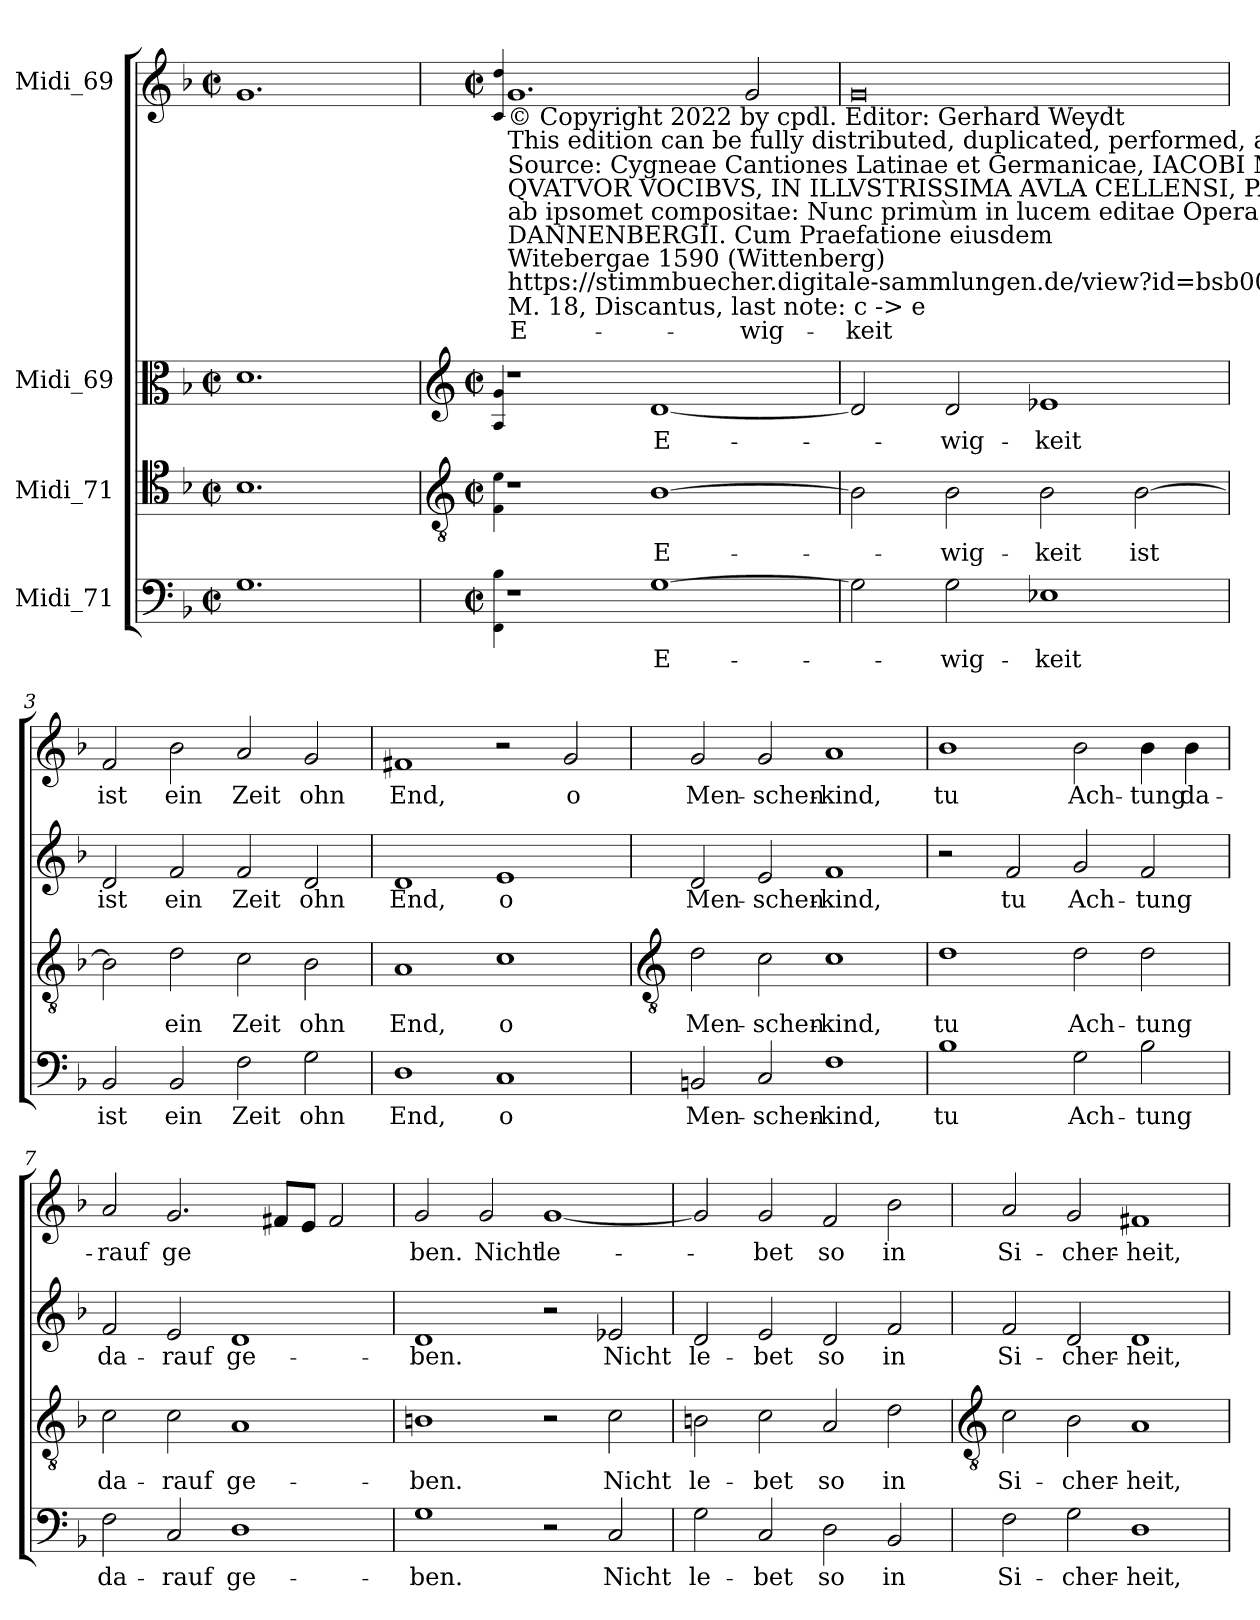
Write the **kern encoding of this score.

**kern	**text	**kern	**text	**kern	**text	**kern	**text
*part4	*part4	*part3	*part3	*part2	*part2	*part1	*part1
*staff4	*staff4	*staff3	*staff3	*staff2	*staff2	*staff1	*staff1
*I"Midi_71	*	*I"Midi_71	*	*I"Midi_69	*	*I"Midi_69	*
*clefF4	*	*clefC4	*	*clefC3	*	*clefG2	*
*k[b-]	*	*k[b-]	*	*k[b-]	*	*k[b-]	*
*F:	*	*F:	*	*F:	*	*F:	*
*M4/2	*	*M4/2	*	*M4/2	*	*M4/2	*
*met(c|)	*	*met(c|)	*	*met(c|)	*	*met(c|)	*
=	=	=	=	=	=	=	=
1.G	.	1.B-	.	1.d	.	1.g	.
!!LO:LB:g=z
=1	=1	=1	=1	=1	=1	=1	=1
*	*	*clefGv2	*	*clefG2	*	*	*
*M4/2	*	*M4/2	*	*M4/2	*	*M4/2	*
*met(c|)	*	*met(c|)	*	*met(c|)	*	*met(c|)	*
4qqFF 4qqB-	.	4qqF 4qqe	.	4qqA 4qqg	.	4qqc 4qqdd	.
!	!	!	!	!	!	!LO:TX:b:t=© Copyright 2022 by cpdl. Editor&colon; Gerhard Weydt\nThis edition can be fully distributed, duplicated, performed, and recorded	!
!	!	!	!	!	!	!LO:TX:b:t=Source&colon; Cygneae Cantiones Latinae et Germanicae, IACOBI MEILANDI GERMANI, QVINQVE ET\nQVATVOR VOCIBVS, IN ILLVSTRISSIMA AVLA CELLENSI, PAVLO ante obitum summa diligentia\nab ipsomet compositae&colon; Nunc primùm in lucem editae Opera et studio, EBERHARDI SCHELII\nDANNENBERGII. Cum Praefatione eiusdem\nWitebergae 1590 (Wittenberg)\nhttps&colon;//stimmbuecher.digitale-sammlungen.de/view?id=bsb00084897	!
!	!	!	!	!	!	!LO:TX:b:t=M. 18, Discantus, last note&colon; c -> e	!
!	!	!	!	!	!	!	!LO:LY:b
1r	.	1r	.	1r	.	1.g	E-
!	!LO:LY:b	!	!LO:LY:b	!	!LO:LY:b	!	!
[1G	E-	[1B-	E-	[1d	E-	.	.
!	!	!	!	!	!	!	!LO:LY:b
.	.	.	.	.	.	2g	-wig-
=2	=2	=2	=2	=2	=2	=2	=2
!	!	!	!	!	!	!	!LO:LY:b
2G]	.	2B-]	.	2d]	.	0g	-keit
!	!LO:LY:b	!	!LO:LY:b	!	!LO:LY:b	!	!
2G	-wig-	2B-	-wig-	2d	-wig-	.	.
!	!LO:LY:b	!	!LO:LY:b	!	!LO:LY:b	!	!
1E-X	-keit	2B-	-keit	1e-X	-keit	.	.
!	!	!	!LO:LY:b	!	!	!	!
.	.	[2B-	ist	.	.	.	.
=3	=3	=3	=3	=3	=3	=3	=3
!	!LO:LY:b	!	!	!	!LO:LY:b	!	!LO:LY:b
2BB-	ist	2B-]	.	2d	ist	2f	ist
!	!LO:LY:b	!	!LO:LY:b	!	!LO:LY:b	!	!LO:LY:b
2BB-	ein	2d	ein	2f	ein	2b-	ein
!	!LO:LY:b	!	!LO:LY:b	!	!LO:LY:b	!	!LO:LY:b
2F	Zeit	2c	Zeit	2f	Zeit	2a	Zeit
!	!LO:LY:b	!	!LO:LY:b	!	!LO:LY:b	!	!LO:LY:b
2G	ohn	2B-	ohn	2d	ohn	2g	ohn
=4	=4	=4	=4	=4	=4	=4	=4
!	!LO:LY:b	!	!LO:LY:b	!	!LO:LY:b	!	!LO:LY:b
1D	End,	1A	End,	1d	End,	1f#X	End,
!	!LO:LY:b	!	!LO:LY:b	!	!LO:LY:b	!	!
1C	o	1c	o	1e	o	2r	.
!	!	!	!	!	!	!	!LO:LY:b
.	.	.	.	.	.	2g	o
!!LO:LB:g=z
=5	=5	=5	=5	=5	=5	=5	=5
*	*	*clefGv2	*	*	*	*	*
!	!LO:LY:b	!	!LO:LY:b	!	!LO:LY:b	!	!LO:LY:b
2BBn	Men-	2d	Men-	2d	Men-	2g	Men-
!	!LO:LY:b	!	!LO:LY:b	!	!LO:LY:b	!	!LO:LY:b
2C	-schen-	2c	-schen-	2e	-schen-	2g	-schen-
!	!LO:LY:b	!	!LO:LY:b	!	!LO:LY:b	!	!LO:LY:b
1F	-kind,	1c	-kind,	1f	-kind,	1a	-kind,
=6	=6	=6	=6	=6	=6	=6	=6
!	!LO:LY:b	!	!LO:LY:b	!	!	!	!LO:LY:b
1B-	tu	1d	tu	2r	.	1b-	tu
!	!	!	!	!	!LO:LY:b	!	!
.	.	.	.	2f	tu	.	.
!	!LO:LY:b	!	!LO:LY:b	!	!LO:LY:b	!	!LO:LY:b
2G	Ach-	2d	Ach-	2g	Ach-	2b-	Ach-
!	!LO:LY:b	!	!LO:LY:b	!	!LO:LY:b	!	!LO:LY:b
2B-	-tung	2d	-tung	2f	-tung	4b-	-tung
!	!	!	!	!	!	!	!LO:LY:b
.	.	.	.	.	.	4b-	da-
=7	=7	=7	=7	=7	=7	=7	=7
!	!LO:LY:b	!	!LO:LY:b	!	!LO:LY:b	!	!LO:LY:b
2F	da-	2c	da-	2f	da-	2a	-rauf
!	!LO:LY:b	!	!LO:LY:b	!	!LO:LY:b	!	!LO:LY:b
2C	-rauf	2c	-rauf	2e	-rauf	2.g	ge
!	!LO:LY:b	!	!LO:LY:b	!	!LO:LY:b	!	!
1D	ge-	1A	ge-	1d	ge-	.	.
.	.	.	.	.	.	8f#L	.
.	.	.	.	.	.	8eJ	.
.	.	.	.	.	.	2f#	.
=8	=8	=8	=8	=8	=8	=8	=8
!	!LO:LY:b	!	!LO:LY:b	!	!LO:LY:b	!	!LO:LY:b
1G	-ben.	1Bn	-ben.	1d	-ben.	2g	ben.
!	!	!	!	!	!	!	!LO:LY:b
.	.	.	.	.	.	2g	Nicht
!	!	!	!	!	!	!	!LO:LY:b
2r	.	2r	.	2r	.	[1g	le-
!	!LO:LY:b	!	!LO:LY:b	!	!LO:LY:b	!	!
2C	Nicht	2c	Nicht	2e-X	Nicht	.	.
=9	=9	=9	=9	=9	=9	=9	=9
!	!LO:LY:b	!	!LO:LY:b	!	!LO:LY:b	!	!
2G	le-	2Bn	le-	2d	le-	2g]	.
!	!LO:LY:b	!	!LO:LY:b	!	!LO:LY:b	!	!LO:LY:b
2C	-bet	2c	-bet	2e	-bet	2g	-bet
!	!LO:LY:b	!	!LO:LY:b	!	!LO:LY:b	!	!LO:LY:b
2D	so	2A	so	2d	so	2f	so
!	!LO:LY:b	!	!LO:LY:b	!	!LO:LY:b	!	!LO:LY:b
2BB-	in	2d	in	2f	in	2b-	in
!!LO:LB:g=z
=10	=10	=10	=10	=10	=10	=10	=10
*	*	*clefGv2	*	*	*	*	*
!	!LO:LY:b	!	!LO:LY:b	!	!LO:LY:b	!	!LO:LY:b
2F	Si-	2c	Si-	2f	Si-	2a	Si-
!	!LO:LY:b	!	!LO:LY:b	!	!LO:LY:b	!	!LO:LY:b
2G	-cher-	2B-	-cher-	2d	-cher-	2g	-cher-
!	!LO:LY:b	!	!LO:LY:b	!	!LO:LY:b	!	!LO:LY:b
1D	-heit,	1A	-heit,	1d	-heit,	1f#X	-heit,
=	=	=	=	=	=	=	=
*-	*-	*-	*-	*-	*-	*-	*-
